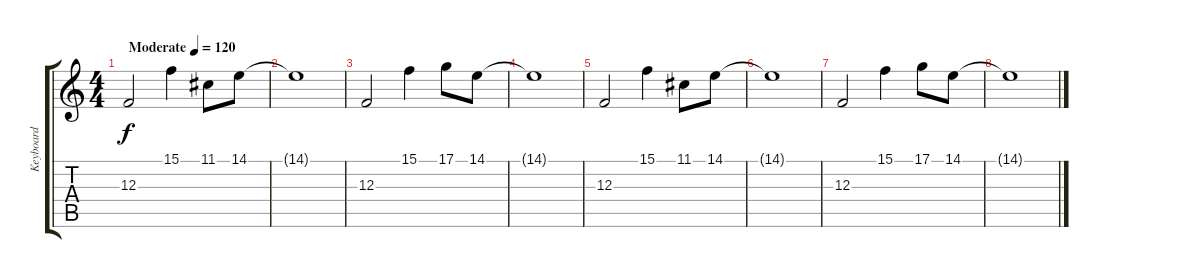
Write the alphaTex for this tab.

\track ("Keyboard" "Keyboard") {instrument stringensemble2}
\staff {score tabs}
\tuning (D4 A3 F3 C3 G2 C2) {hide}
\ts (4 4)
\tempo (120 "Moderate")
\clef g2
\ks c
12.3.2{dy f instrument stringensemble2} 15.1.4 11.1.8 14.1.8 |
14.1{t}.1 |
12.3.2 15.1.4 17.1.8 14.1.8 |
14.1{t}.1 |
12.3.2 15.1.4 11.1.8 14.1.8 |
14.1{t}.1 |
12.3.2 15.1.4 17.1.8 14.1.8 |
14.1{t}.1
